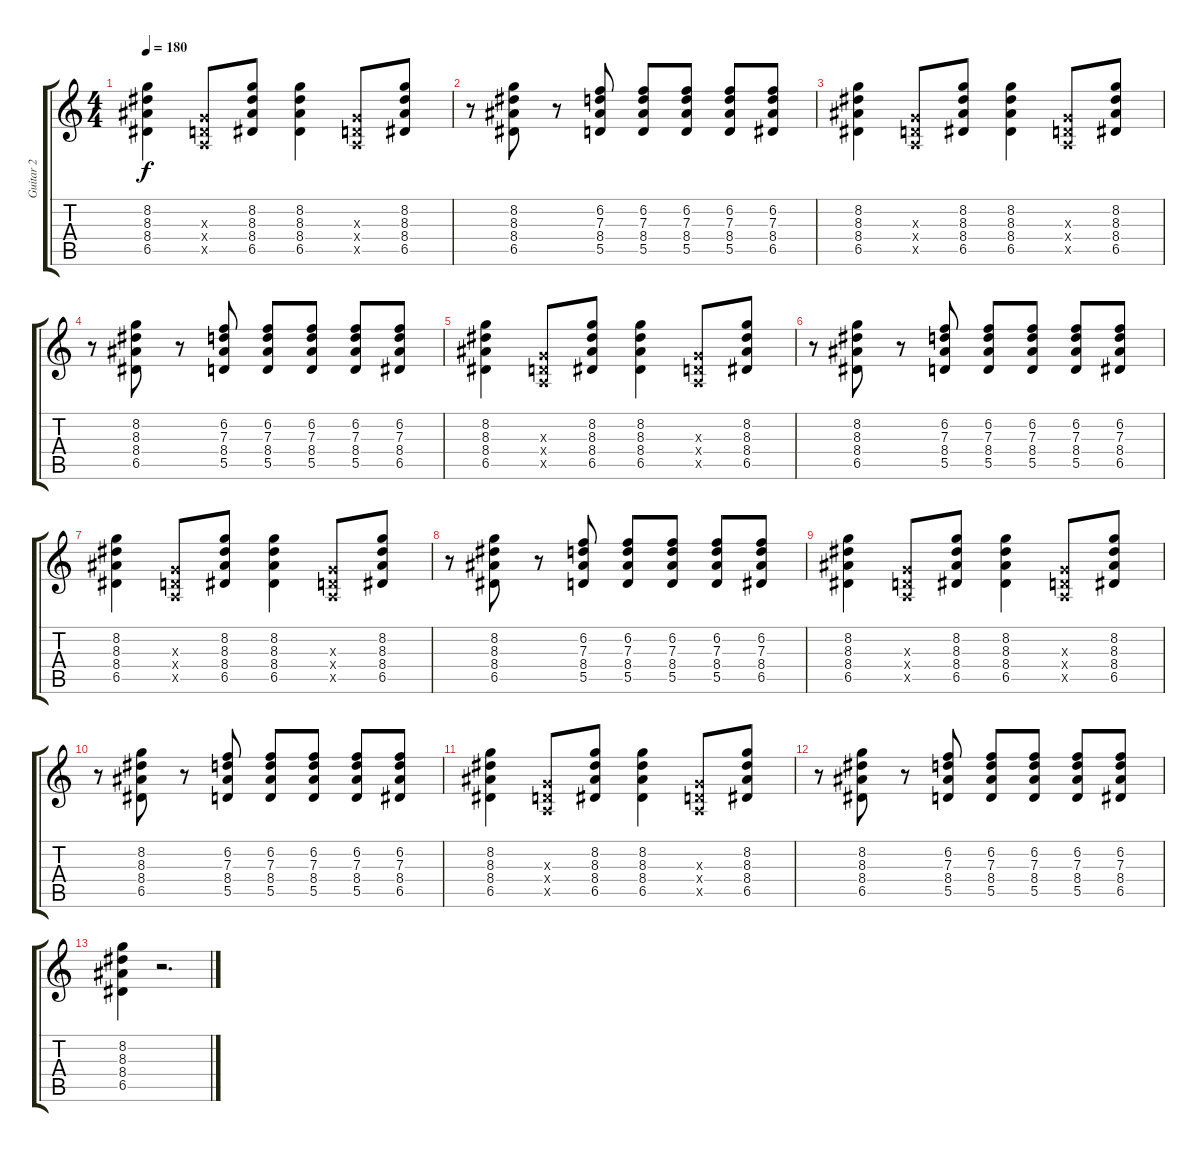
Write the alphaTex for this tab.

\track ("Guitar 2" "Guitar 2") {instrument distortionguitar}
\staff {score tabs}
\tuning (E4 B3 G3 D3 A2 E2) {hide}
\ts (4 4)
\tempo 180
\clef g2
\ks c
(8.2 8.3 8.4 6.5).4{dy f} (0.3{x} 0.4{x} 0.5{x}).8 (8.2 8.3 8.4 6.5).8 (8.2 8.3 8.4 6.5).4 (0.3{x} 0.4{x} 0.5{x}).8 (8.2 8.3 8.4 6.5).8 |
r.8 (8.2 8.3 8.4 6.5).8 r.8 (6.2 7.3 8.4 5.5).8 (6.2 7.3 8.4 5.5).8 (6.2 7.3 8.4 5.5).8 (6.2 7.3 8.4 5.5).8 (6.2 7.3 8.4 6.5).8 |
(8.2 8.3 8.4 6.5).4 (0.3{x} 0.4{x} 0.5{x}).8 (8.2 8.3 8.4 6.5).8 (8.2 8.3 8.4 6.5).4 (0.3{x} 0.4{x} 0.5{x}).8 (8.2 8.3 8.4 6.5).8 |
r.8 (8.2 8.3 8.4 6.5).8 r.8 (6.2 7.3 8.4 5.5).8 (6.2 7.3 8.4 5.5).8 (6.2 7.3 8.4 5.5).8 (6.2 7.3 8.4 5.5).8 (6.2 7.3 8.4 6.5).8 |
(8.2 8.3 8.4 6.5).4 (0.3{x} 0.4{x} 0.5{x}).8 (8.2 8.3 8.4 6.5).8 (8.2 8.3 8.4 6.5).4 (0.3{x} 0.4{x} 0.5{x}).8 (8.2 8.3 8.4 6.5).8 |
r.8 (8.2 8.3 8.4 6.5).8 r.8 (6.2 7.3 8.4 5.5).8 (6.2 7.3 8.4 5.5).8 (6.2 7.3 8.4 5.5).8 (6.2 7.3 8.4 5.5).8 (6.2 7.3 8.4 6.5).8 |
(8.2 8.3 8.4 6.5).4 (0.3{x} 0.4{x} 0.5{x}).8 (8.2 8.3 8.4 6.5).8 (8.2 8.3 8.4 6.5).4 (0.3{x} 0.4{x} 0.5{x}).8 (8.2 8.3 8.4 6.5).8 |
r.8 (8.2 8.3 8.4 6.5).8 r.8 (6.2 7.3 8.4 5.5).8 (6.2 7.3 8.4 5.5).8 (6.2 7.3 8.4 5.5).8 (6.2 7.3 8.4 5.5).8 (6.2 7.3 8.4 6.5).8 |
(8.2 8.3 8.4 6.5).4 (0.3{x} 0.4{x} 0.5{x}).8 (8.2 8.3 8.4 6.5).8 (8.2 8.3 8.4 6.5).4 (0.3{x} 0.4{x} 0.5{x}).8 (8.2 8.3 8.4 6.5).8 |
r.8 (8.2 8.3 8.4 6.5).8 r.8 (6.2 7.3 8.4 5.5).8 (6.2 7.3 8.4 5.5).8 (6.2 7.3 8.4 5.5).8 (6.2 7.3 8.4 5.5).8 (6.2 7.3 8.4 6.5).8 |
(8.2 8.3 8.4 6.5).4 (0.3{x} 0.4{x} 0.5{x}).8 (8.2 8.3 8.4 6.5).8 (8.2 8.3 8.4 6.5).4 (0.3{x} 0.4{x} 0.5{x}).8 (8.2 8.3 8.4 6.5).8 |
r.8 (8.2 8.3 8.4 6.5).8 r.8 (6.2 7.3 8.4 5.5).8 (6.2 7.3 8.4 5.5).8 (6.2 7.3 8.4 5.5).8 (6.2 7.3 8.4 5.5).8 (6.2 7.3 8.4 6.5).8 |
(8.2 8.3 8.4 6.5).4 r.2{d}
